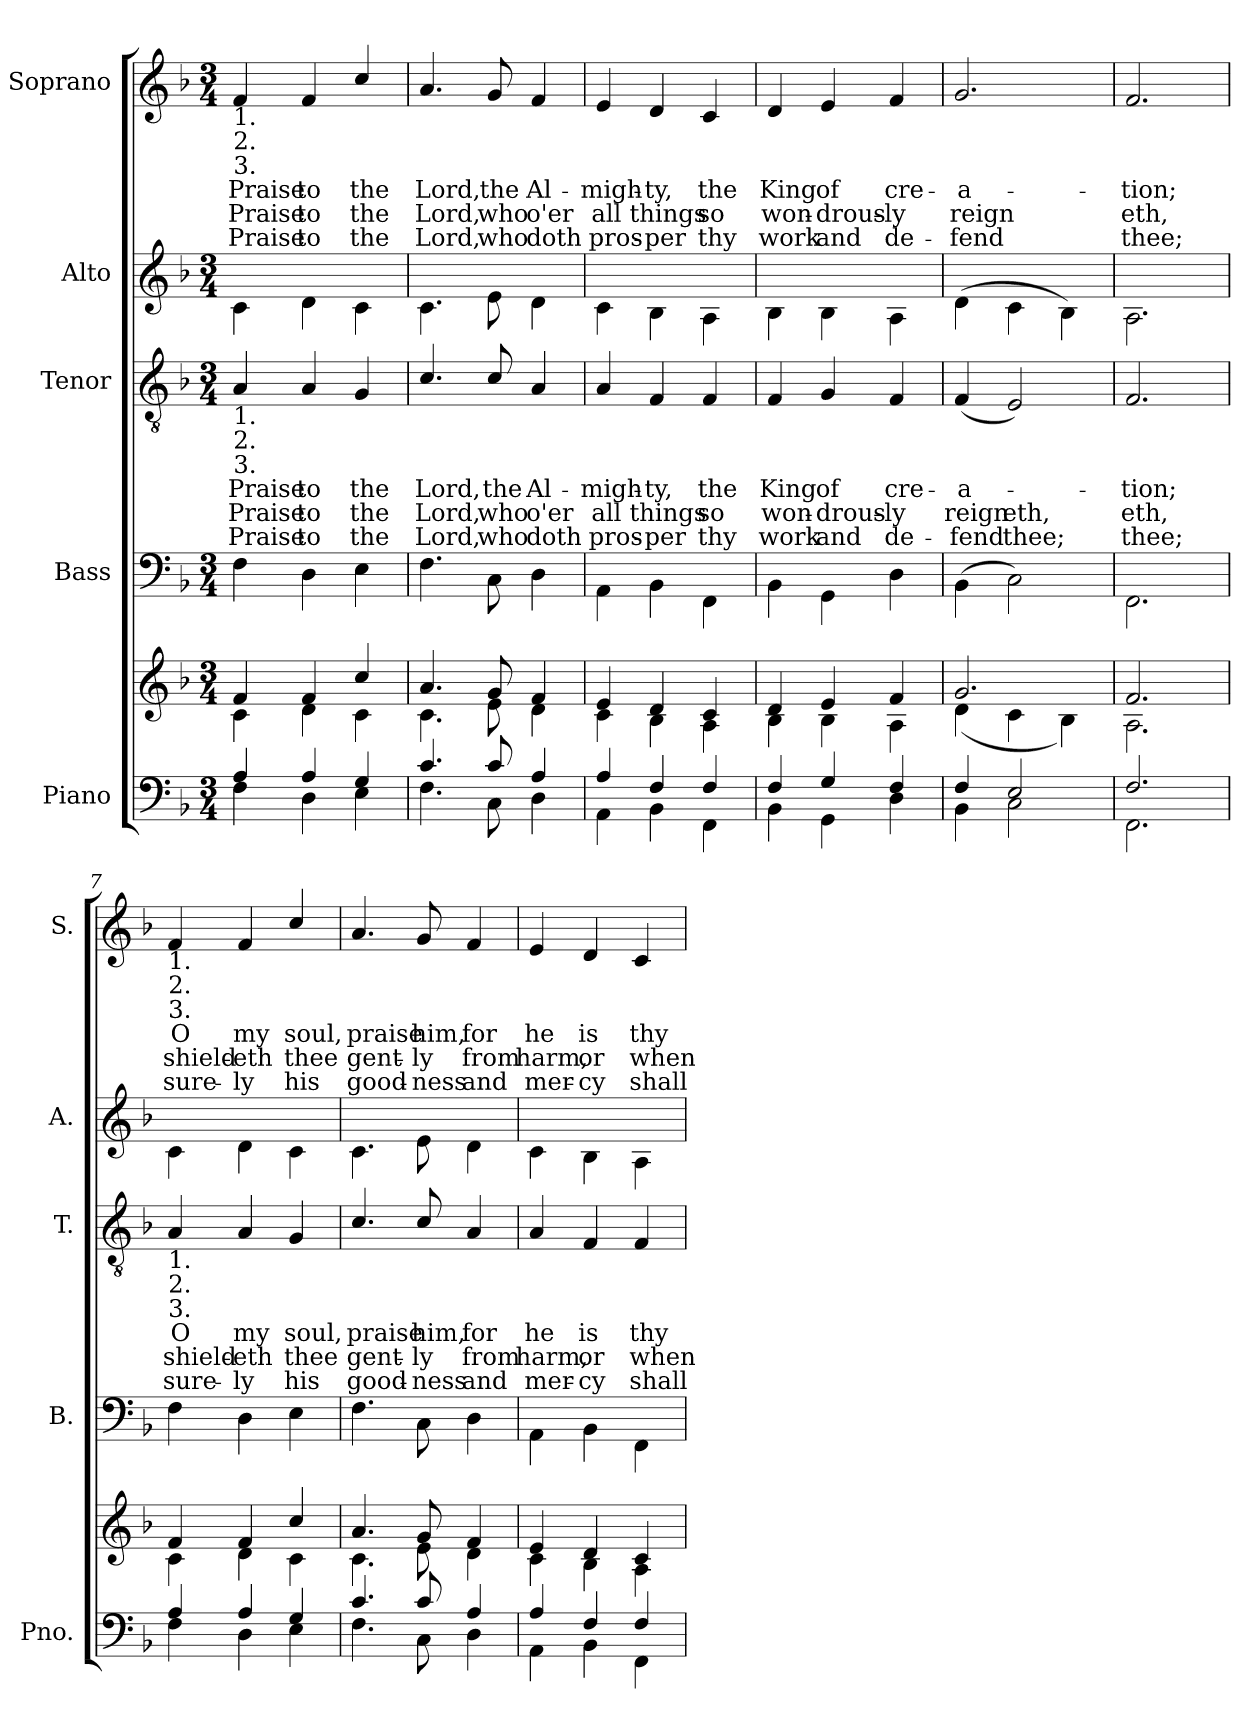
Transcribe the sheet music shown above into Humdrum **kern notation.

**kern	**kern	**kern	**kern	**text	**text	**text	**kern	**kern	**text	**text	**text
*part5	*part5	*part4	*part3	*part3	*part3	*part3	*part2	*part1	*part1	*part1	*part1
*staff6	*staff5	*staff4	*staff3	*staff3	*staff3	*staff3	*staff2	*staff1	*staff1	*staff1	*staff1
*I"Piano	*	*I"Bass	*I"Tenor	*	*	*	*I"Alto	*I"Soprano	*	*	*
*I'Pno.	*	*I'B.	*I'T.	*	*	*	*I'A.	*I'S.	*	*	*
*clefF4	*clefG2	*clefF4	*clefGv2	*	*	*	*clefG2	*clefG2	*	*	*
*k[b-]	*k[b-]	*k[b-]	*k[b-]	*	*	*	*k[b-]	*k[b-]	*	*	*
*F:	*F:	*F:	*F:	*	*	*	*F:	*F:	*	*	*
*M3/4	*M3/4	*M3/4	*M3/4	*	*	*	*M3/4	*M3/4	*	*	*
*MM120	*MM120	*MM120	*MM120	*	*	*	*MM120	*MM120	*	*	*
=1	=1	=1	=1	=1	=1	=1	=1	=1	=1	=1	=1
*^	*^	*	*	*	*	*	*	*	*	*	*
!	!	!	!	!	!	!	!	!	!	!LO:TX:b:t=1.	!	!	!
!	!	!	!	!	!	!	!	!	!	!LO:TX:b:t=2.	!	!	!
!	!	!	!	!	!	!	!	!	!	!LO:TX:b:t=3.	!	!	!
!	!	!	!	!	!LO:TX:b:t=1.	!	!	!	!	!	!	!	!
!	!	!	!	!	!LO:TX:b:t=2.	!	!	!	!	!	!	!	!
!	!	!	!	!	!LO:TX:b:t=3.	!	!	!	!	!	!	!	!
!	!	!	!	!	!	!LO:LY:b	!LO:LY:b	!LO:LY:b	!	!	!LO:LY:b	!LO:LY:b	!LO:LY:b
4A/	4F\	4f/	4c\	4F\	4A/	Praise	Praise	Praise	4c\	4f/	Praise	Praise	Praise
!	!	!	!	!	!	!LO:LY:b	!LO:LY:b	!LO:LY:b	!	!	!LO:LY:b	!LO:LY:b	!LO:LY:b
4A/	4D\	4f/	4d\	4D\	4A/	to	to	to	4d\	4f/	to	to	to
!	!	!	!	!	!	!LO:LY:b	!LO:LY:b	!LO:LY:b	!	!	!LO:LY:b	!LO:LY:b	!LO:LY:b
4G/	4E\	4cc/	4c\	4E\	4G/	the	the	the	4c\	4cc/	the	the	the
=2	=2	=2	=2	=2	=2	=2	=2	=2	=2	=2	=2	=2	=2
!	!	!	!	!	!	!LO:LY:b	!LO:LY:b	!LO:LY:b	!	!	!LO:LY:b	!LO:LY:b	!LO:LY:b
4.c/	4.F\	4.a/	4.c\	4.F\	4.c/	Lord,	Lord,	Lord,	4.c\	4.a/	Lord,	Lord,	Lord,
!	!	!	!	!	!	!LO:LY:b	!LO:LY:b	!LO:LY:b	!	!	!LO:LY:b	!LO:LY:b	!LO:LY:b
8c/	8C\	8g/	8e\	8C\	8c/	the	who	who	8e\	8g/	the	who	who
!	!	!	!	!	!	!LO:LY:b	!LO:LY:b	!LO:LY:b	!	!	!LO:LY:b	!LO:LY:b	!LO:LY:b
4A/	4D\	4f/	4d\	4D\	4A/	Al-	o'er	-doth	4d\	4f/	Al-	o'er	-doth
=3	=3	=3	=3	=3	=3	=3	=3	=3	=3	=3	=3	=3	=3
!	!	!	!	!	!	!LO:LY:b	!LO:LY:b	!LO:LY:b	!	!	!LO:LY:b	!LO:LY:b	!LO:LY:b
4A/	4AA\	4e/	4c\	4AA\	4A/	migh-	all	-pros-	4c\	4e/	migh-	all	-pros-
!	!	!	!	!	!	!LO:LY:b	!LO:LY:b	!LO:LY:b	!	!	!LO:LY:b	!LO:LY:b	!LO:LY:b
4F/	4BB-\	4d/	4B-\	4BB-\	4F/	ty,	things	per	4B-\	4d/	ty,	things	per
!	!	!	!	!	!	!LO:LY:b	!LO:LY:b	!LO:LY:b	!	!	!LO:LY:b	!LO:LY:b	!LO:LY:b
4F/	4FF\	4c/	4A\	4FF\	4F/	the	so	thy	4A\	4c/	the	so	thy
=4	=4	=4	=4	=4	=4	=4	=4	=4	=4	=4	=4	=4	=4
!	!	!	!	!	!	!LO:LY:b	!LO:LY:b	!LO:LY:b	!	!	!LO:LY:b	!LO:LY:b	!LO:LY:b
4F/	4BB-\	4d/	4B-\	4BB-\	4F/	King	-won-	work	4B-\	4d/	King	-won-	work
!	!	!	!	!	!	!LO:LY:b	!LO:LY:b	!LO:LY:b	!	!	!LO:LY:b	!LO:LY:b	!LO:LY:b
4G/	4GG\	4e/	4B-\	4GG\	4G/	of	-drous-	and	4B-\	4e/	of	-drous-	and
!	!	!	!	!	!	!LO:LY:b	!LO:LY:b	!LO:LY:b	!	!	!LO:LY:b	!LO:LY:b	!LO:LY:b
4F/	4D\	4f/	4A\	4D\	4F/	cre-	-ly	-de-	4A\	4f/	cre-	-ly	-de-
=5	=5	=5	=5	=5	=5	=5	=5	=5	=5	=5	=5	=5	=5
!	!	!	!	!	!	!LO:LY:b	!LO:LY:b	!LO:LY:b	!	!	!LO:LY:b	!LO:LY:b	!LO:LY:b
4F/	4BB-\	2.g/	(<4d\	(<4BB-\	(>4F/	a-	reign	-fend	(<4d\	2.g/	a-	reign	-fend
!	!	!	!	!	!	!	!LO:LY:b	!LO:LY:b	!	!	!	!	!
2E/	2C\	.	4c\	2C\)	2E/)	.	eth,	thee;	4c\	.	.	.	.
.	.	.	4B-\)	.	.	.	.	.	4B-\)	.	.	.	.
=6	=6	=6	=6	=6	=6	=6	=6	=6	=6	=6	=6	=6	=6
!	!	!	!	!	!	!LO:LY:b	!LO:LY:b	!LO:LY:b	!	!	!LO:LY:b	!LO:LY:b	!LO:LY:b
2.F/	2.FF\	2.f/	2.A\	2.FF\	2.F/	tion;	eth,	thee;	2.A\	2.f/	tion;	eth,	thee;
!!LO:LB:g=z
=7	=7	=7	=7	=7	=7	=7	=7	=7	=7	=7	=7	=7	=7
!	!	!	!	!	!	!	!	!	!	!LO:TX:b:t=1.	!	!	!
!	!	!	!	!	!	!	!	!	!	!LO:TX:b:t=2.	!	!	!
!	!	!	!	!	!	!	!	!	!	!LO:TX:b:t=3.	!	!	!
!	!	!	!	!	!LO:TX:b:t=1.	!	!	!	!	!	!	!	!
!	!	!	!	!	!LO:TX:b:t=2.	!	!	!	!	!	!	!	!
!	!	!	!	!	!LO:TX:b:t=3.	!	!	!	!	!	!	!	!
!	!	!	!	!	!	!LO:LY:b	!LO:LY:b	!LO:LY:b	!	!	!LO:LY:b	!LO:LY:b	!LO:LY:b
4A/	4F\	4f/	4c\	4F\	4A/	O	shield-	-sure-	4c\	4f/	O	shield-	-sure-
!	!	!	!	!	!	!LO:LY:b	!LO:LY:b	!LO:LY:b	!	!	!LO:LY:b	!LO:LY:b	!LO:LY:b
4A/	4D\	4f/	4d\	4D\	4A/	my	eth	ly	4d\	4f/	my	eth	ly
!	!	!	!	!	!	!LO:LY:b	!LO:LY:b	!LO:LY:b	!	!	!LO:LY:b	!LO:LY:b	!LO:LY:b
4G/	4E\	4cc/	4c\	4E\	4G/	soul,	thee	his	4c\	4cc/	soul,	thee	his
=8	=8	=8	=8	=8	=8	=8	=8	=8	=8	=8	=8	=8	=8
!	!	!	!	!	!	!LO:LY:b	!LO:LY:b	!LO:LY:b	!	!	!LO:LY:b	!LO:LY:b	!LO:LY:b
4.c/	4.F\	4.a/	4.c\	4.F\	4.c/	praise	gent-	-good-	4.c\	4.a/	praise	gent-	-good-
!	!	!	!	!	!	!LO:LY:b	!LO:LY:b	!LO:LY:b	!	!	!LO:LY:b	!LO:LY:b	!LO:LY:b
8c/	8C\	8g/	8e\	8C\	8c/	him,	ly	ness	8e\	8g/	him,	ly	ness
!	!	!	!	!	!	!LO:LY:b	!LO:LY:b	!LO:LY:b	!	!	!LO:LY:b	!LO:LY:b	!LO:LY:b
4A/	4D\	4f/	4d\	4D\	4A/	for	from	and	4d\	4f/	for	from	and
=9	=9	=9	=9	=9	=9	=9	=9	=9	=9	=9	=9	=9	=9
!	!	!	!	!	!	!LO:LY:b	!LO:LY:b	!LO:LY:b	!	!	!LO:LY:b	!LO:LY:b	!LO:LY:b
4A/	4AA\	4e/	4c\	4AA\	4A/	he	harm,	mer-	4c\	4e/	he	harm,	mer-
!	!	!	!	!	!	!LO:LY:b	!LO:LY:b	!LO:LY:b	!	!	!LO:LY:b	!LO:LY:b	!LO:LY:b
4F/	4BB-\	4d/	4B-\	4BB-\	4F/	is	or	cy	4B-\	4d/	is	or	cy
!	!	!	!	!	!	!LO:LY:b	!LO:LY:b	!LO:LY:b	!	!	!LO:LY:b	!LO:LY:b	!LO:LY:b
4F/	4FF\	4c/	4A\	4FF\	4F/	thy	when	shall	4A\	4c/	thy	when	shall
*v	*v	*	*	*	*	*	*	*	*	*	*	*	*
*	*v	*v	*	*	*	*	*	*	*	*	*	*
=	=	=	=	=	=	=	=	=	=	=	=
*-	*-	*-	*-	*-	*-	*-	*-	*-	*-	*-	*-
